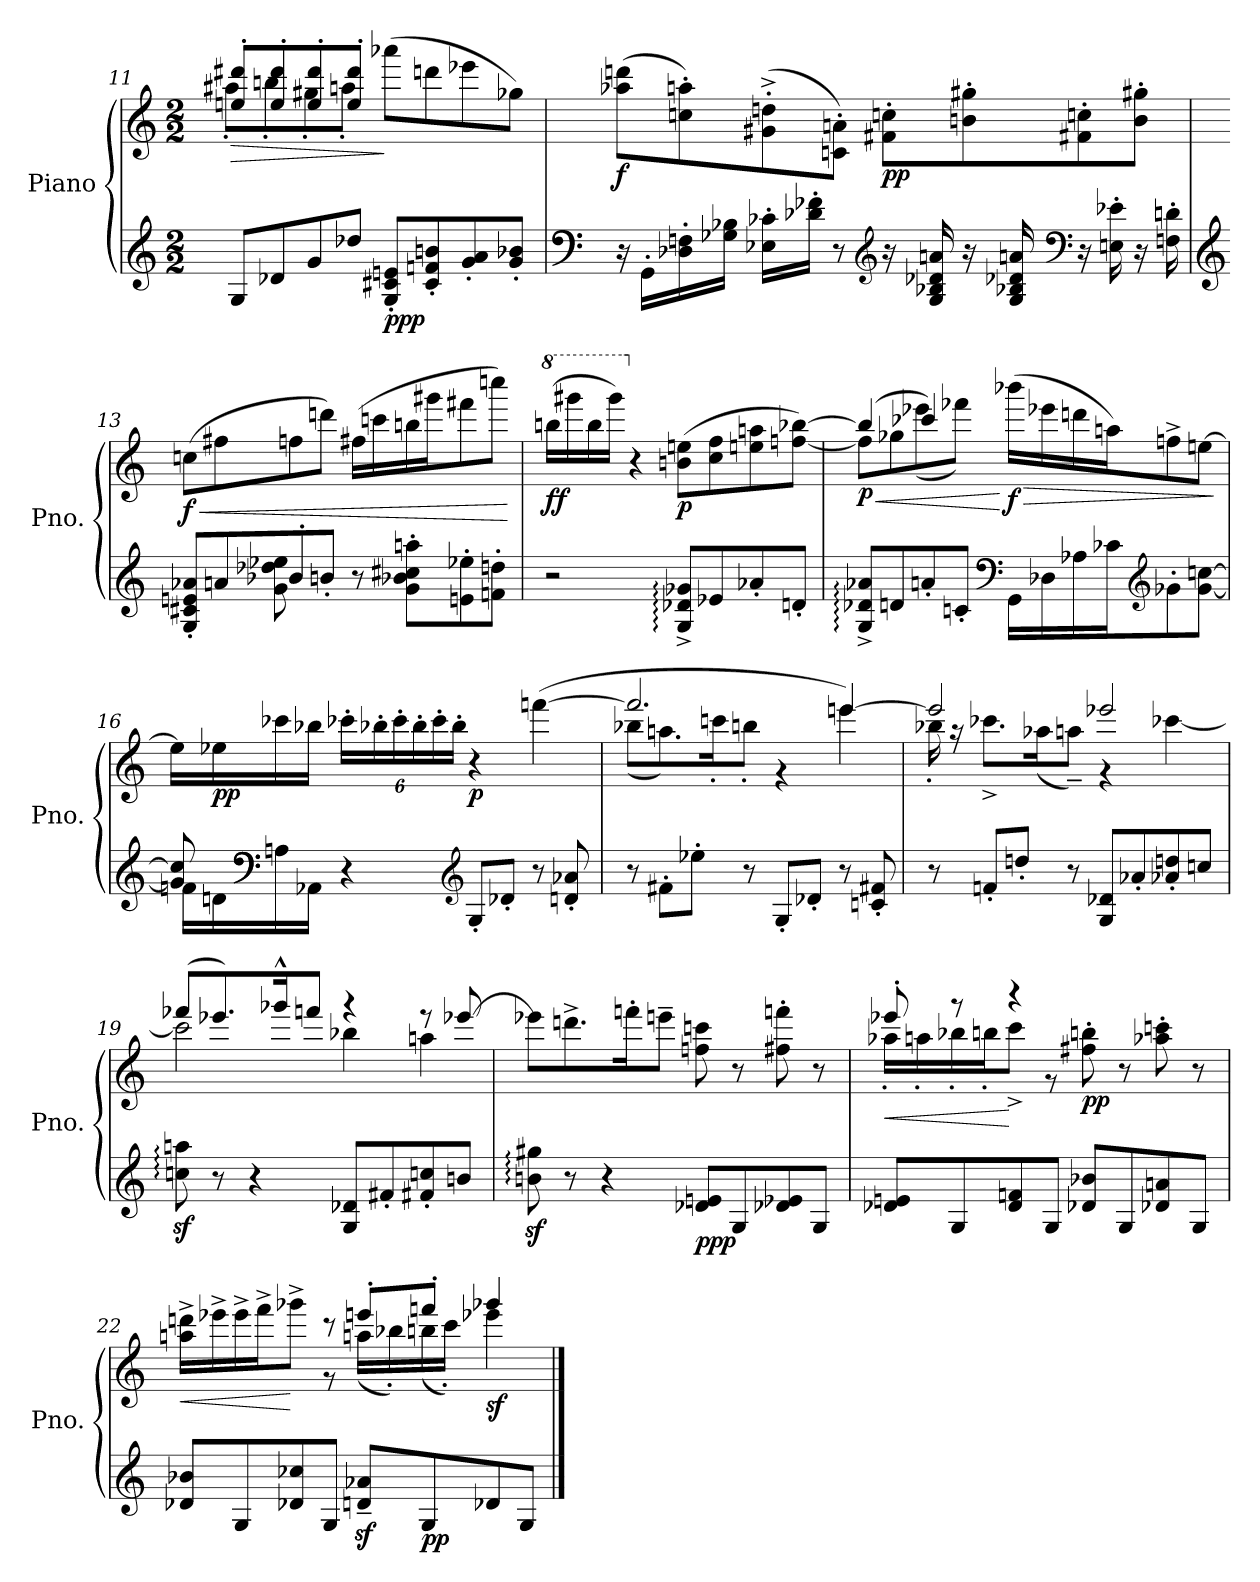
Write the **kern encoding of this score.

**kern	**kern	**dynam
*part1	*part1	*part1
*staff2	*staff1	*staff1/2
*I"Piano	*	*
*I'Pno.	*	*
*clefG2	*clefG2	*
*k[]	*k[]	*
*M2/2	*M2/2	*
=11	=11	=11
!	!	!LO:HP:b
*	*^	*
8G/L	8een/' 8ddd#X/'L	8aa#X'\L	>
8d-X/	8ee/' 8ddd#/'	8bbn'\	.
8g/	8ee/' 8ddd#/'	8gg#X'\	.
8dd-X/J	8ee/' 8ddd#/'J	8aan'\J	.
!	!	!	!LO:DY:n=1:b=2
!	!	!	!LO:DY:n=2:b
8G/' 8c#X/' 8en/'L	(>8aaa-X\L	2ryy	] p pp
8c#/' 8fn/' 8bn/'	8dddn\	.	.
8g/' 8a/'	8eee-X\	.	.
8g/' 8b-X/'J	8gg-X\J)	.	.
*	*v	*v	*
!!LO:PB:g=z
=12	=12	=12
*clefF4	*	*
!	!	!LO:DY:b
16r	(>8aa-X\ 8dddn\L	f
16GG'\LL	.	.
16D-X\' 16Fn\'	8ccn\' 8aan\')	.
16G-X\ 16B-X\JJ	.	.
16E-X\' 16c-X\'LL	(>8g#X\'^ 8ddn\'^	.
16d-X\' 16f-X\'JJ	.	.
8r	8cn\' 8an\'J)	.
*clefG2	*	*
!	!	!LO:DY:b
16r	8f#X\' 8ccn\'L	pp
16G-/ 16B-X/ 16d-X/ 16an/	.	.
16r	8bn\' 8gg#X\'	.
16G-/ 16B-X/ 16d-X/ 16an/	.	.
*clefF4	*	*
16r	8f#X\' 8ccn\'	.
16En\' 16e-X\'	.	.
16r	8b\' 8gg#X\'J	.
16Fn\' 16dn\'	.	.
=13	=13	=13
*clefG2	*	*
*^	*	*
!	!	!	!LO:HP:b
!	!	!	!LO:DY:n=1:b
8G/' 8c#X/' 8en/' 8a-X/'L	4ryy	(>8ccn\L	< f
8an/	.	8ff#X\	.
8b-X'/	8g\ 8dd-X\ 8ee-X\	8ffn\	.
8bn'/J	2ryy	8dddn\J)	.
8r	.	(>16ff#X\LL	.
.	.	16cccn\	.
8g\' 8b-X\' 8cc#X\' 8aan\'L	.	16bbn\	.
.	.	16ggg#X\J	.
8en\' 8ee-X\'	.	8fff#X\	.
8fn\' 8ddn\'J	8ryy	8ccccn\J)	.
*v	*v	*	*
.	.	[
!!LO:LB:g=z
=14	=14	=14
*	*8va	*
!	!	!LO:DY:b
2r	(>16bbbn\LL	ff
.	16gggg#X\	.
.	16bbb\	.
.	16gggg#\JJ)	.
*	*X8va	*
.	4r	.
!	!	!LO:DY:b
8G/:^ 8d-X/:^ 8g-X/:^L	(>8bn\ 8een\L	p
8e-X/	8cc\ 8ff\	.
8a-X'/	8een\ 8aan\	.
8dn'/J	[8ffn\ [8bb-X\J)	.
=15	=15	=15
!	!	!LO:HP:b
*	*^	*
!	!	!	!LO:DY:n=1:b
8G/:^ 8d-X/:^ 8a-X/:^L	(>4bb-/]	8ff\L]	< p
8dn/	.	8gg-X\	.
8an'/	4ccc-X/)	(>8eee-X\	.
8cn'/J	.	8fff-X\J)	.
*clefF4	*	*	*
!	!	!	!LO:HP:n=1:b
!	!	!	!LO:DY:n=2:b
16GG\LL	(>16bbb-X\LL	2ryy	[ > f
16D-X\	16eee-X\	.	.
16A-X\	16dddn\	.	.
16c-X\J	16aan\J)	.	.
*clefG2	*	*	*
8g-X'\	8ffn^\	.	.
[8g-\ [8ccn\J	[8een\J	.	.
*	*v	*v	*
.	.	]
!!LO:LB:g=z
=16	=16	=16
*^	*	*
8g-/] 8cc/]	16fn\LL	16ee\LL]	.
!	!	!	!LO:DY:b
.	16dn\	16ee-X\	pp
*clefF4	*	*	*
8ryy	16An\	16ccc-X\	.
.	16AA-X\JJ	16bb-X\JJ	.
*	*	*Xbrackettup	*
4r	2.ryy	24ccc-X'\LL	.
.	.	24bb-X'\	.
.	.	24ccc-'\	.
.	.	24bb-'\	.
.	.	24ccc-'\	.
.	.	24bb-'\JJ	.
*clefG2	*	*	*
!	!	!	!LO:DY:b
8G'/L	.	4r	p
8d-X'/J	.	.	.
8r	.	(>[4fffn\	.
8dn/' 8a-X/'	.	.	.
*v	*v	*	*
=17	=17	=17
*	*^	*
8r	2.fff/]	(<8bb-X\L	.
8f#X'\L	.	8.aan\)	.
8ee-X'\J	.	.	.
.	.	16cccn'\K	.
8r	.	8bbn'\J	.
8G'/L	.	4r	.
8d-X'/J	.	.	.
8r	[4eee/)	4eeen\	.
8cn/' 8f#X/'	.	.	.
!!LO:LB:g=z	!!
=18	=18	=18	=18
8r	2eee/]	16bb-X'\	.
.	.	16raa	.
8fn'/L	.	8.ccc-X^\L	.
8ddn'/J	.	.	.
.	.	(<16aa-X\K	.
8r	.	8aan~\J)	.
8G/ 8d-X/L	2eee-X/	4r	.
8a-X'/	.	.	.
8a-X/' 8ddn/'	.	[4ccc-X\	.
8ccn/J	.	.	.
=19	=19	=19	=19
8ccn\z<: 8aan\z<:	(>8fff-X/L	2ccc-\]	.
8r	8.eee-X/)	.	.
4r	.	.	.
.	16ggg-X^^/K	.	.
.	8fffn/J	.	.
8G/ 8d-X/L	4r	4bb-X\	.
8f#X'/	.	.	.
8f#X/' 8ccn/'	8r	4aan\	.
8bn/J	[8eee-X/	.	.
*	*v	*v	*
=20	=20	=20
8bn\z<: 8gg#X\z<:	8eee-X\L]	.
8r	8.dddn^\	.
4r	.	.
.	16fffn'\K	.
.	8eeen~\J	.
!	!	!LO:DY:b=2
8d-X/ 8en/L	8ffn\ 8cccn\	ppp
8G/	8r	.
8d-X/ 8e-X/	8ff#X\' 8fffn\'	.
8G/J	8r	.
!!LO:LB:g=z
=21	=21	=21
!	!	!LO:HP:b
*	*^	*
8d-X/ 8en/L	8eee-X'/	16aa-X'\LL	<
.	.	16aan'\	.
8G/	8r	16bb-X'\	.
.	.	16bbn'\J	.
8d-/ 8fn/	4r	8ccc^\J	[
8G/J	.	8r	.
!	!	!	!LO:DY:b
8d-X/ 8b-X/L	8ff#X\' 8bbn\'	2ryy	pp
8G/	8r	.	.
8d-X/ 8an/	8aa-X\' 8cccn\'	.	.
8G/J	8r	.	.
=22	=22	=22	=22
!	!	!	!LO:HP:b
8d-X/ 8b-X/L	16aan\^ 16dddn\^LL	4.ryy	<
.	16eee-X^\	.	.
8G/	16eee-^\	.	.
.	16fff^\J	.	.
8d-X/ 8cc-X/	8ggg-X^\J	.	[
8G/J	8r	8r	.
8dn/z<~ 8a-X/z<~L	8eeen'/L	(<16aan\LL	.
.	.	16bb-X'\)	.
!	!	!	!LO:DY:b=2
8G/	8fffn'/J	(<16bbn\	pp
.	.	16ccc'\JJ)	.
!	!	!	!LO:DY:b
8d-X/	4ggg-X/	4eee-X\	sf
8G/J	.	.	.
*	*v	*v	*
==	==	==
*-	*-	*-
